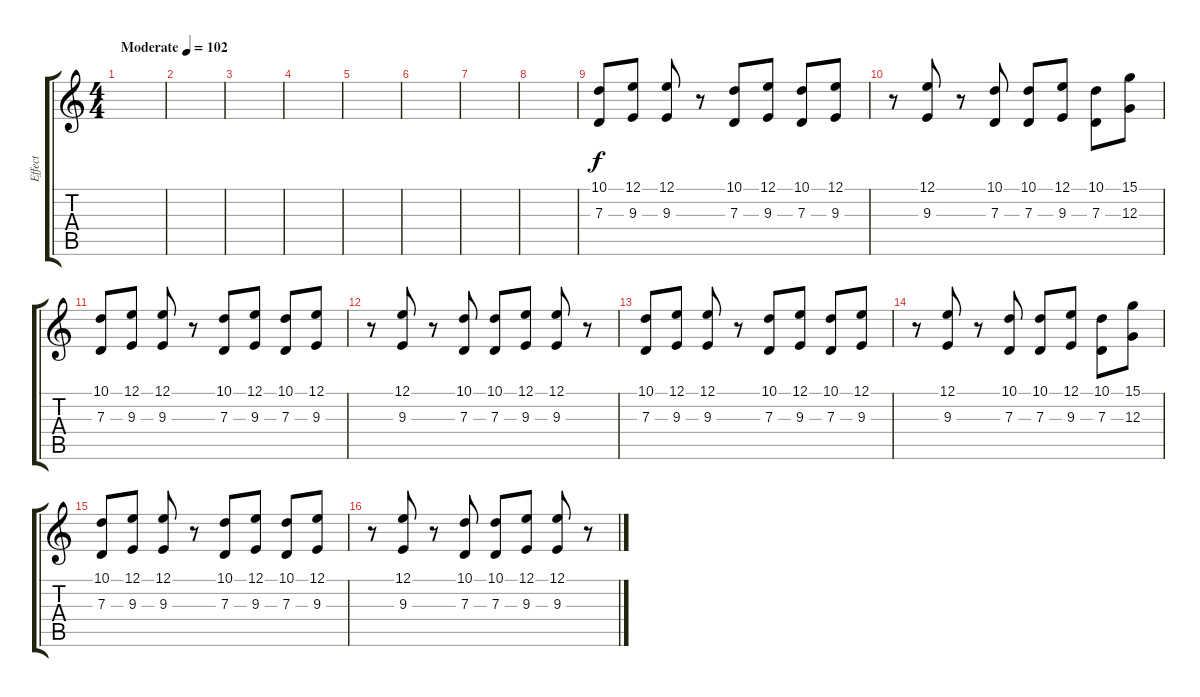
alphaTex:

\track ("Effect" "Effect") {instrument orchestrahit}
\staff {score tabs}
\tuning (E4 B3 G3 D3 A2 D2) {hide}
\ts (4 4)
\tempo (102 "Moderate")
\clef g2
\ks c
|
|
|
|
|
|
|
|
(10.1 7.3).8 (12.1 9.3).8 (12.1 9.3).8 r.8 (10.1 7.3).8 (12.1 9.3).8 (10.1 7.3).8 (12.1 9.3).8 |
r.8 (12.1 9.3).8 r.8 (10.1 7.3).8 (10.1 7.3).8 (12.1 9.3).8 (10.1 7.3).8 (15.1 12.3).8 |
(10.1 7.3).8 (12.1 9.3).8 (12.1 9.3).8 r.8 (10.1 7.3).8 (12.1 9.3).8 (10.1 7.3).8 (12.1 9.3).8 |
r.8 (12.1 9.3).8 r.8 (10.1 7.3).8 (10.1 7.3).8 (12.1 9.3).8 (12.1 9.3).8 r.8 |
(10.1 7.3).8 (12.1 9.3).8 (12.1 9.3).8 r.8 (10.1 7.3).8 (12.1 9.3).8 (10.1 7.3).8 (12.1 9.3).8 |
r.8 (12.1 9.3).8 r.8 (10.1 7.3).8 (10.1 7.3).8 (12.1 9.3).8 (10.1 7.3).8 (15.1 12.3).8 |
(10.1 7.3).8 (12.1 9.3).8 (12.1 9.3).8 r.8 (10.1 7.3).8 (12.1 9.3).8 (10.1 7.3).8 (12.1 9.3).8 |
r.8 (12.1 9.3).8 r.8 (10.1 7.3).8 (10.1 7.3).8 (12.1 9.3).8 (12.1 9.3).8 r.8
